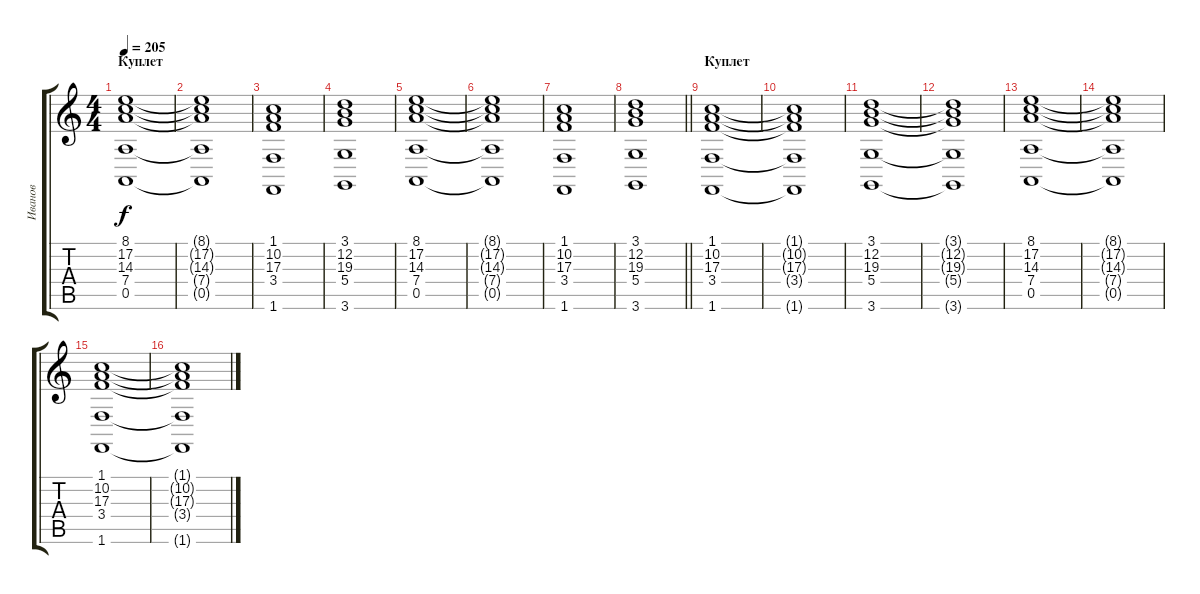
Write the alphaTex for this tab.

\track ("Иванов" "Иванов") {instrument stringensemble1}
\staff {score tabs}
\tuning (E4 B3 G3 D3 A2 E2) {hide}
\ts (4 4)
\section ("" "Куплет")
\tempo 205
\clef g2
\ks c
(8.1 17.2 14.3 7.4 0.5).1{dy f} |
(8.1{t} 17.2{t} 14.3{t} 7.4{t} 0.5{t}).1 |
(1.1 10.2 17.3 3.4 1.6).1 |
(3.1 12.2 19.3 5.4 3.6).1 |
(8.1 17.2 14.3 7.4 0.5).1 |
(8.1{t} 17.2{t} 14.3{t} 7.4{t} 0.5{t}).1 |
(1.1 10.2 17.3 3.4 1.6).1 |
\barLineRight lightlight
(3.1 12.2 19.3 5.4 3.6).1 |
\section ("" "Куплет")
(1.1 10.2 17.3 3.4 1.6).1 |
(1.1{t} 10.2{t} 17.3{t} 3.4{t} 1.6{t}).1 |
(3.1 12.2 19.3 5.4 3.6).1 |
(3.1{t} 12.2{t} 19.3{t} 5.4{t} 3.6{t}).1 |
(8.1 17.2 14.3 7.4 0.5).1 |
(8.1{t} 17.2{t} 14.3{t} 7.4{t} 0.5{t}).1 |
(1.1 10.2 17.3 3.4 1.6).1 |
(1.1{t} 10.2{t} 17.3{t} 3.4{t} 1.6{t}).1
